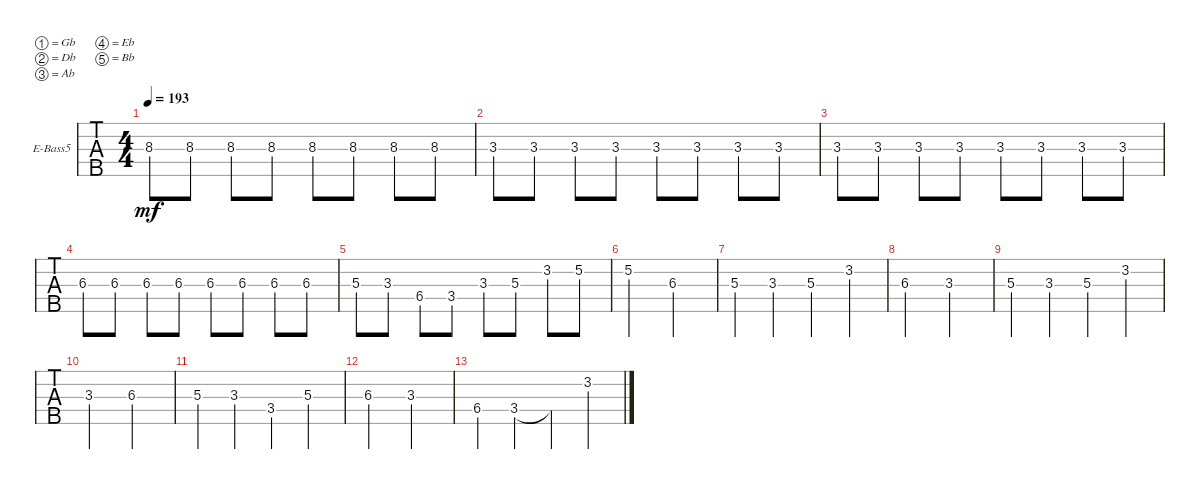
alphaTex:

\defaultSystemsLayout 4
\bracketExtendMode groupsimilarinstruments
\firstSystemTrackNameOrientation horizontal
\otherSystemsTrackNameOrientation horizontal
\track ("Electric Bass" "E-Bass5") {multiBarRest instrument electricbassfinger}
\staff {tabs}
\tuning (Gb2 Db2 Ab1 Eb1 Bb0)
\ts (4 4)
\tempo 193
\clef f4
\ks c
8.3.8{dy mf} 8.3.8 8.3.8 8.3.8 8.3.8 8.3.8 8.3.8 8.3.8 |
3.3.8 3.3.8 3.3.8 3.3.8 3.3.8 3.3.8 3.3.8 3.3.8 |
3.3.8 3.3.8 3.3.8 3.3.8 3.3.8 3.3.8 3.3.8 3.3.8 |
6.3.8 6.3.8 6.3.8 6.3.8 6.3.8 6.3.8 6.3.8 6.3.8 |
5.3.8 3.3.8 6.4.8 3.4.8 3.3.8 5.3.8 3.2.8 5.2.8 |
5.2.2 6.3.2 |
5.3.4 3.3.4 5.3.4 3.2.4 |
6.3.2 3.3.2 |
5.3.4 3.3.4 5.3.4 3.2.4 |
3.3.2 6.3.2 |
5.3.4 3.3.4 3.4.4 5.3.4 |
6.3.2 3.3.2 |
6.4.4 3.4.4 3.4{t}.4 3.2.4
